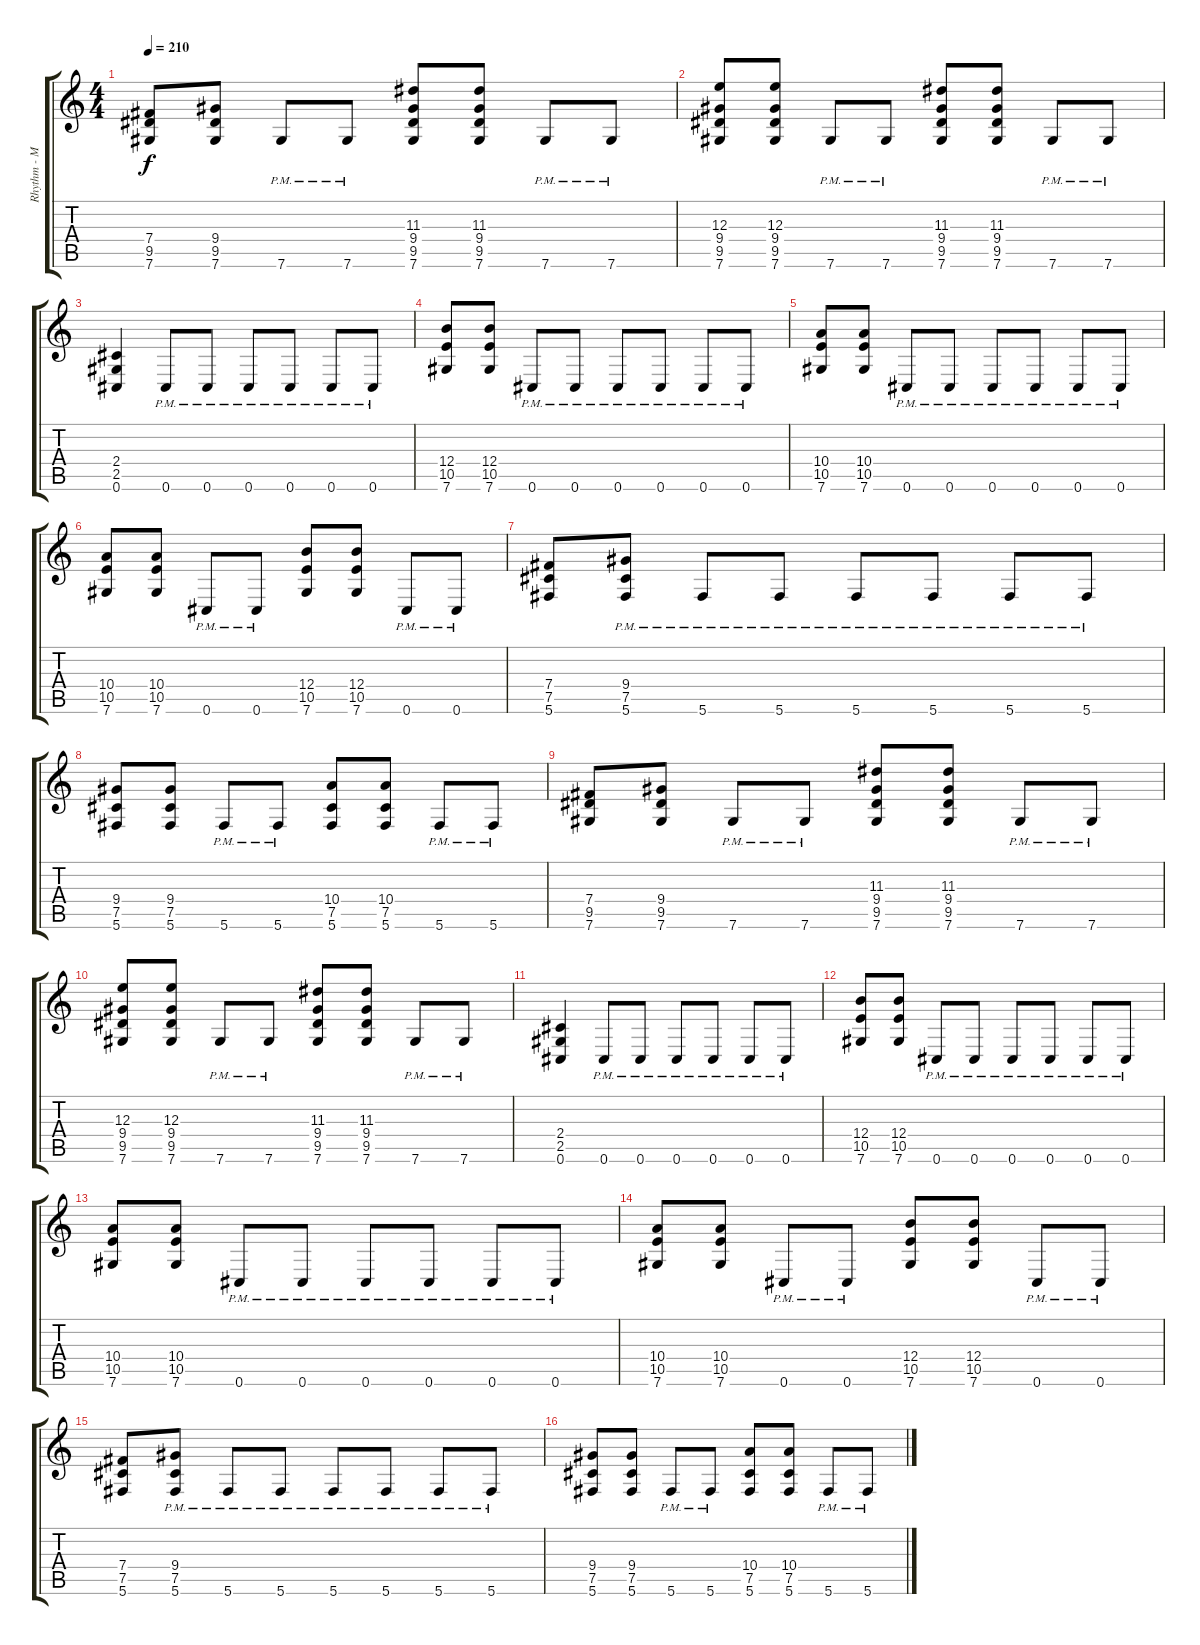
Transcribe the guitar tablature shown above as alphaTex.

\track ("Rhythm - Mike Martin" "Rhythm - M") {instrument distortionguitar}
\staff {score tabs}
\tuning (Db4 Ab3 E3 B2 Gb2 Db2) {hide}
\ts (4 4)
\tempo 210
\clef g2
\ks c
(7.4 9.5 7.6).8{dy f} (9.4 9.5 7.6).8 7.6{pm}.8 7.6{pm}.8 (11.3 9.4 9.5 7.6).8 (11.3 9.4 9.5 7.6).8 7.6{pm}.8 7.6{pm}.8 |
(12.3 9.4 9.5 7.6).8 (12.3 9.4 9.5 7.6).8 7.6{pm}.8 7.6{pm}.8 (11.3 9.4 9.5 7.6).8 (11.3 9.4 9.5 7.6).8 7.6{pm}.8 7.6{pm}.8 |
(2.4 2.5 0.6).4 0.6{pm}.8 0.6{pm}.8 0.6{pm}.8 0.6{pm}.8 0.6{pm}.8 0.6{pm}.8 |
(12.4 10.5 7.6).8 (12.4 10.5 7.6).8 0.6{pm}.8 0.6{pm}.8 0.6{pm}.8 0.6{pm}.8 0.6{pm}.8 0.6{pm}.8 |
(10.4 10.5 7.6).8 (10.4 10.5 7.6).8 0.6{pm}.8 0.6{pm}.8 0.6{pm}.8 0.6{pm}.8 0.6{pm}.8 0.6{pm}.8 |
(10.4 10.5 7.6).8 (10.4 10.5 7.6).8 0.6{pm}.8 0.6{pm}.8 (12.4 10.5 7.6).8 (12.4 10.5 7.6).8 0.6{pm}.8 0.6{pm}.8 |
(7.4 7.5 5.6).8 (9.4 7.5 5.6{pm}).8 5.6{pm}.8 5.6{pm}.8 5.6{pm}.8 5.6{pm}.8 5.6{pm}.8 5.6{pm}.8 |
(9.4 7.5 5.6).8 (9.4 7.5 5.6).8 5.6{pm}.8 5.6{pm}.8 (10.4 7.5 5.6).8 (10.4 7.5 5.6).8 5.6{pm}.8 5.6{pm}.8 |
(7.4 9.5 7.6).8 (9.4 9.5 7.6).8 7.6{pm}.8 7.6{pm}.8 (11.3 9.4 9.5 7.6).8 (11.3 9.4 9.5 7.6).8 7.6{pm}.8 7.6{pm}.8 |
(12.3 9.4 9.5 7.6).8 (12.3 9.4 9.5 7.6).8 7.6{pm}.8 7.6{pm}.8 (11.3 9.4 9.5 7.6).8 (11.3 9.4 9.5 7.6).8 7.6{pm}.8 7.6{pm}.8 |
(2.4 2.5 0.6).4 0.6{pm}.8 0.6{pm}.8 0.6{pm}.8 0.6{pm}.8 0.6{pm}.8 0.6{pm}.8 |
(12.4 10.5 7.6).8 (12.4 10.5 7.6).8 0.6{pm}.8 0.6{pm}.8 0.6{pm}.8 0.6{pm}.8 0.6{pm}.8 0.6{pm}.8 |
(10.4 10.5 7.6).8 (10.4 10.5 7.6).8 0.6{pm}.8 0.6{pm}.8 0.6{pm}.8 0.6{pm}.8 0.6{pm}.8 0.6{pm}.8 |
(10.4 10.5 7.6).8 (10.4 10.5 7.6).8 0.6{pm}.8 0.6{pm}.8 (12.4 10.5 7.6).8 (12.4 10.5 7.6).8 0.6{pm}.8 0.6{pm}.8 |
(7.4 7.5 5.6).8 (9.4 7.5 5.6{pm}).8 5.6{pm}.8 5.6{pm}.8 5.6{pm}.8 5.6{pm}.8 5.6{pm}.8 5.6{pm}.8 |
(9.4 7.5 5.6).8 (9.4 7.5 5.6).8 5.6{pm}.8 5.6{pm}.8 (10.4 7.5 5.6).8 (10.4 7.5 5.6).8 5.6{pm}.8 5.6{pm}.8
